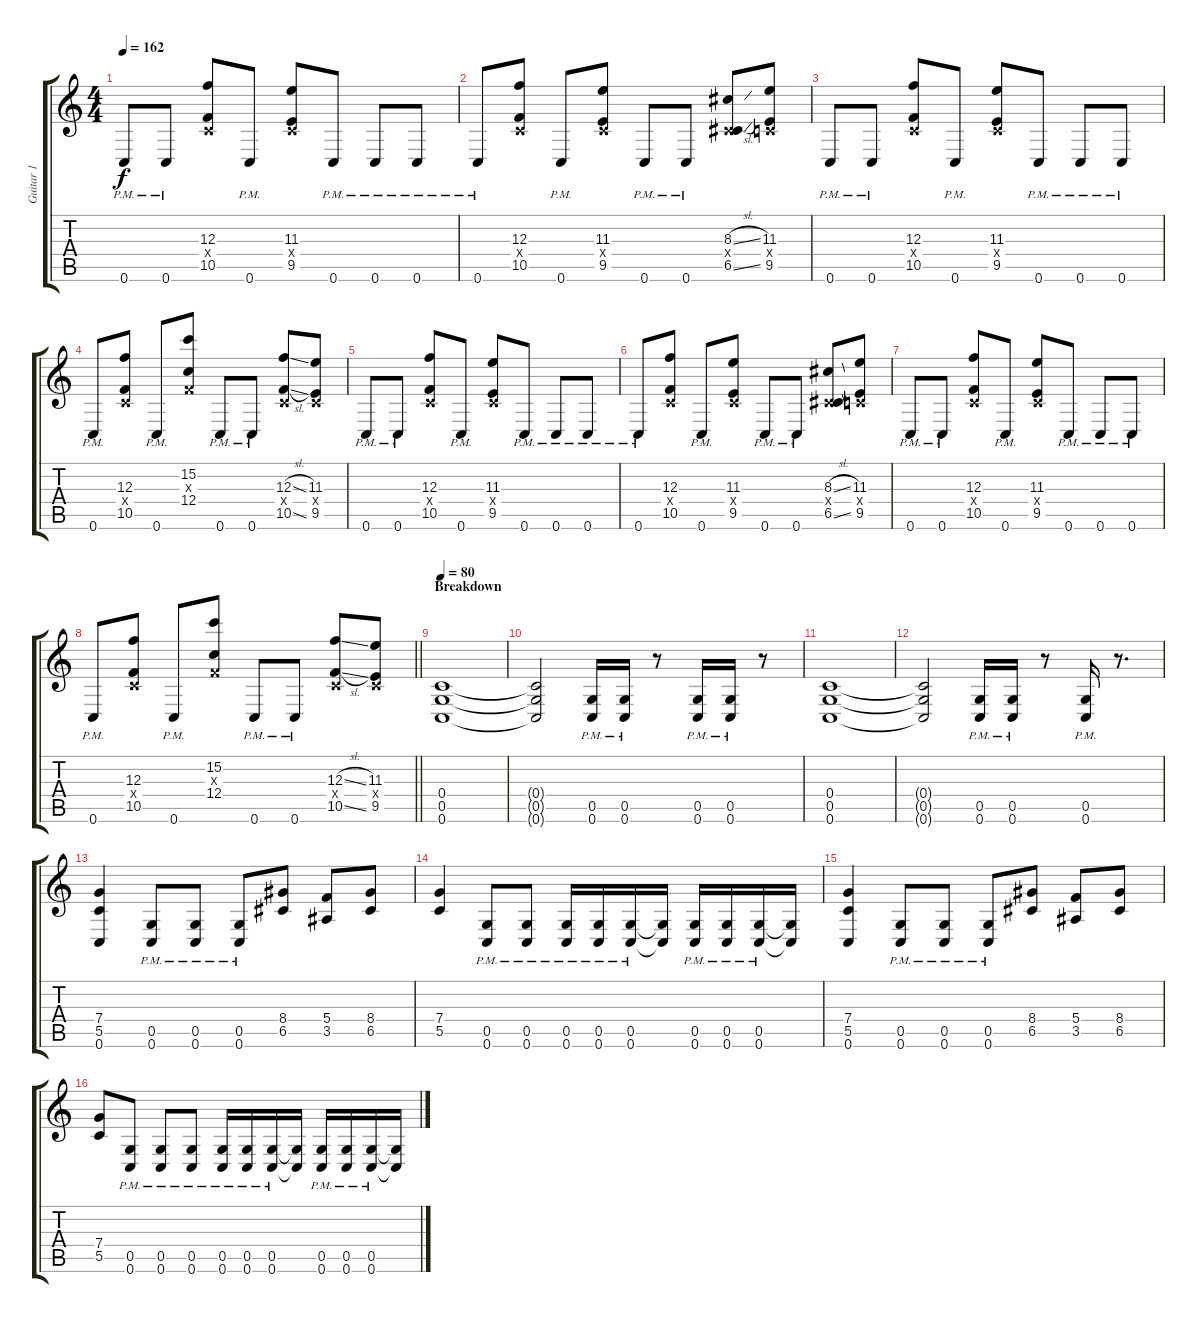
\track ("Guitar 1" "Guitar 1") {instrument distortionguitar}
\staff {score tabs}
\tuning (D4 A3 F3 C3 G2 C2) {hide}
\ts (4 4)
\tempo 162
\clef g2
\ks c
0.6{pm}.8{dy f} 0.6{pm}.8 (12.3 0.4{x} 10.5).8 0.6{pm}.8 (11.3 0.4{x} 9.5).8 0.6{pm}.8 0.6{pm}.8 0.6{pm}.8 |
0.6{pm}.8 (12.3 0.4{x} 10.5).8 0.6{pm}.8 (11.3 0.4{x} 9.5).8 0.6{pm}.8 0.6{pm}.8 (8.3{sl} 0.4{x} 6.5{sl}).8 (11.3 0.4{x} 9.5).8 |
0.6{pm}.8 0.6{pm}.8 (12.3 0.4{x} 10.5).8 0.6{pm}.8 (11.3 0.4{x} 9.5).8 0.6{pm}.8 0.6{pm}.8 0.6{pm}.8 |
0.6{pm}.8 (12.3 0.4{x} 10.5).8 0.6{pm}.8 (15.2 0.3{x} 12.4).8 0.6{pm}.8 0.6{pm}.8 (12.3{sl} 0.4{x} 10.5{sl}).8 (11.3 0.4{x} 9.5).8 |
0.6{pm}.8 0.6{pm}.8 (12.3 0.4{x} 10.5).8 0.6{pm}.8 (11.3 0.4{x} 9.5).8 0.6{pm}.8 0.6{pm}.8 0.6{pm}.8 |
0.6{pm}.8 (12.3 0.4{x} 10.5).8 0.6{pm}.8 (11.3 0.4{x} 9.5).8 0.6{pm}.8 0.6{pm}.8 (8.3{sl} 0.4{x} 6.5{sl}).8 (11.3 0.4{x} 9.5).8 |
0.6{pm}.8 0.6{pm}.8 (12.3 0.4{x} 10.5).8 0.6{pm}.8 (11.3 0.4{x} 9.5).8 0.6{pm}.8 0.6{pm}.8 0.6{pm}.8 |
\barLineRight lightlight
0.6{pm}.8 (12.3 0.4{x} 10.5).8 0.6{pm}.8 (15.2 0.3{x} 12.4).8 0.6{pm}.8 0.6{pm}.8 (12.3{sl} 0.4{x} 10.5{sl}).8 (11.3 0.4{x} 9.5).8 |
\section ("" "Breakdown")
\tempo 80
(0.4 0.5 0.6).1 |
(0.4{t} 0.5{t} 0.6{t}).2 (0.5{pm} 0.6{pm}).16 (0.5{pm} 0.6{pm}).16 r.8 (0.5{pm} 0.6{pm}).16 (0.5{pm} 0.6{pm}).16 r.8 |
(0.4 0.5 0.6).1 |
(0.4{t} 0.5{t} 0.6{t}).2 (0.5{pm} 0.6{pm}).16 (0.5{pm} 0.6{pm}).16 r.8 (0.5{pm} 0.6{pm}).16 r.8{d} |
(7.4 5.5 0.6).4 (0.5{pm} 0.6{pm}).8 (0.5{pm} 0.6{pm}).8 (0.5{pm} 0.6{pm}).8 (8.4 6.5).8 (5.4 3.5).8 (8.4 6.5).8 |
(7.4 5.5).4 (0.5{pm} 0.6{pm}).8 (0.5{pm} 0.6{pm}).8 (0.5{pm} 0.6{pm}).16 (0.5{pm} 0.6{pm}).16 (0.5{pm} 0.6{pm}).16 (0.5{t} 0.6{t}).16 (0.5{pm} 0.6{pm}).16 (0.5{pm} 0.6{pm}).16 (0.5{pm} 0.6{pm}).16 (0.5{t} 0.6{t}).16 |
(7.4 5.5 0.6).4 (0.5{pm} 0.6{pm}).8 (0.5{pm} 0.6{pm}).8 (0.5{pm} 0.6{pm}).8 (8.4 6.5).8 (5.4 3.5).8 (8.4 6.5).8 |
(7.4 5.5).8 (0.5{pm} 0.6{pm}).8 (0.5{pm} 0.6{pm}).8 (0.5{pm} 0.6{pm}).8 (0.5{pm} 0.6{pm}).16 (0.5{pm} 0.6{pm}).16 (0.5{pm} 0.6{pm}).16 (0.5{t} 0.6{t}).16 (0.5{pm} 0.6{pm}).16 (0.5{pm} 0.6{pm}).16 (0.5{pm} 0.6{pm}).16 (0.5{t} 0.6{t}).16
